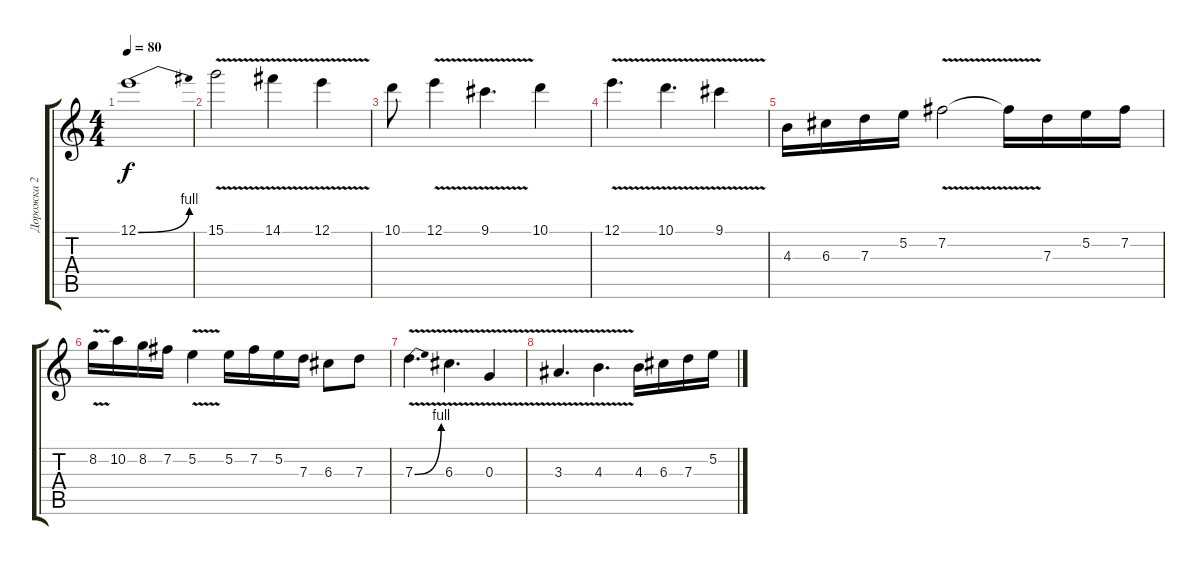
\track ("Дорожка 2" "Дорожка 2") {instrument electricguitarjazz}
\staff {score tabs}
\tuning (E4 B3 G3 D3 A2 E2) {hide}
\ts (4 4)
\tempo 80
\clef g2
\ks c
12.1{be (bend 0 0 60 4)}.1{dy f} |
15.1{v}.2 14.1{v}.4 12.1{v}.4 |
10.1.8 12.1{v}.4 9.1{v}.4{d} 10.1.4 |
12.1{v}.4{d} 10.1{v}.4{d} 9.1{v}.4 |
4.3.16 6.3.16 7.3.16 5.2.16 7.2{v}.2 7.2{t}.16 7.3.16 5.2.16 7.2.16 |
8.2{v}.16 10.2.16 8.2.16 7.2.16 5.2{v}.4 5.2.16 7.2.16 5.2.16 7.3.16 6.3.8 7.3.8 |
7.3{be (bend 0 0 60 4) v}.4{d} 6.3{v}.4{d} 0.3{v}.4 |
3.3{v}.4{d} 4.3{v}.4{d} 4.3.16 6.3.16 7.3.16 5.2.16
